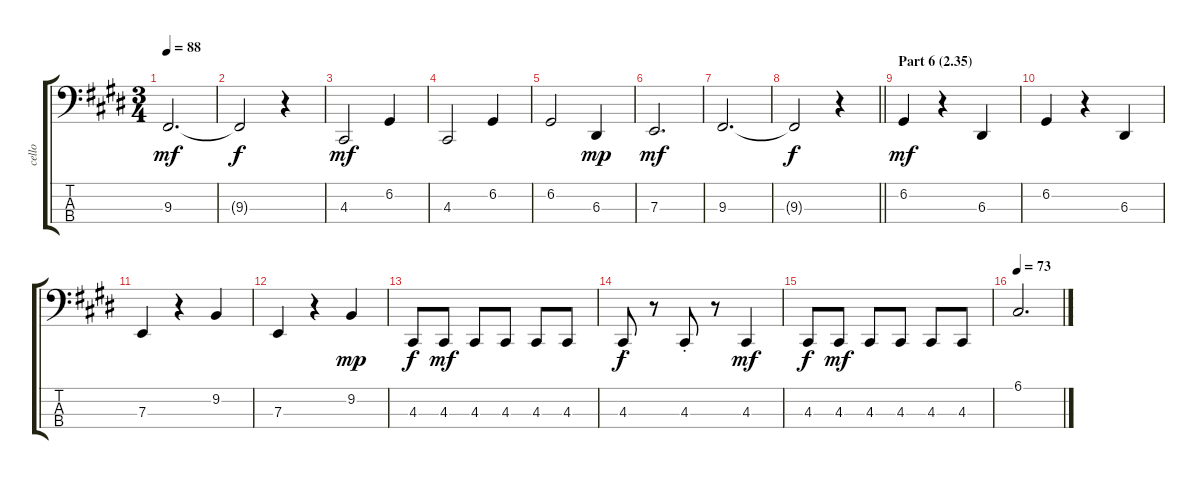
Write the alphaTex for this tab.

\track ("cello" "cello") {instrument cello}
\staff {score tabs}
\tuning (G2 D2 A1 E1) {hide}
\ts (3 4)
\tempo 88
\clef f4
\ks e
9.3.2{d dy mf} |
9.3{t}.2{dy f} r.4 |
4.3.2{dy mf} 6.2.4 |
4.3.2 6.2.4 |
6.2.2 6.3.4{dy mp} |
7.3.2{d dy mf} |
9.3.2{d} |
\barLineRight lightlight
9.3{t}.2{dy f} r.4 |
\section ("" "Part 6 (2.35)")
6.2.4{dy mf} r.4 6.3.4 |
6.2.4 r.4 6.3.4 |
7.3.4 r.4 9.2.4 |
7.3.4 r.4 9.2.4{dy mp} |
4.3.8{dy f} 4.3.8{dy mf} 4.3.8 4.3.8 4.3.8 4.3.8 |
4.3{st}.8{dy f} r.8 4.3{st}.8 r.8 4.3.4{dy mf} |
4.3.8{dy f} 4.3.8{dy mf} 4.3.8 4.3.8 4.3.8 4.3.8 |
\tempo 73
6.1.2{d}
